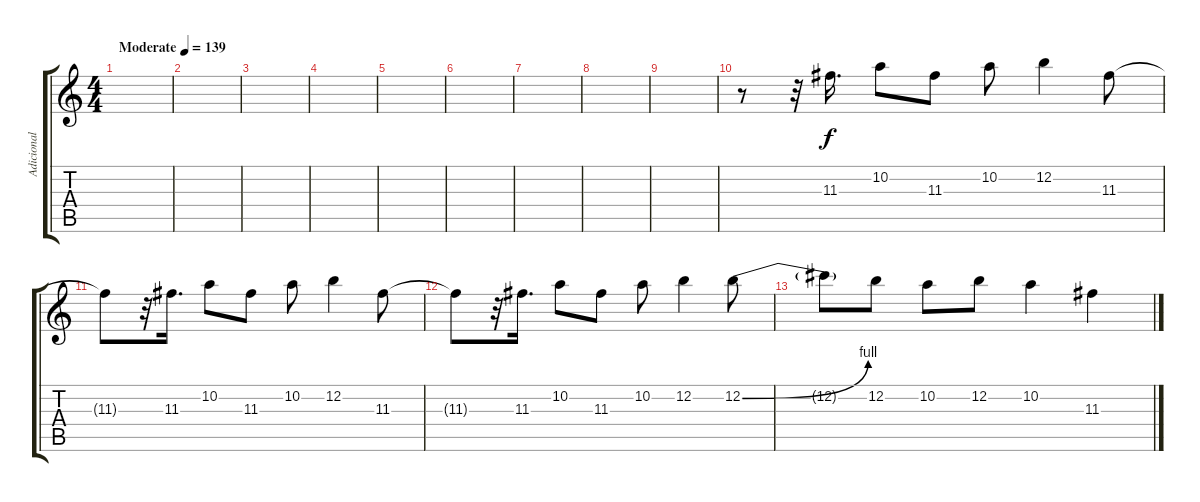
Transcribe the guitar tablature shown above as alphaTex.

\track ("Adicional" "Adicional") {instrument overdrivenguitar}
\staff {score tabs}
\tuning (E4 B3 G3 D3 A2 E2) {hide}
\ts (4 4)
\tempo (139 "Moderate")
\clef g2
\ks c
|
|
|
|
|
|
|
|
|
r.8 r.32 11.3.16{d} 10.2.8 11.3.8 10.2.8 12.2.4 11.3.8 |
11.3{t}.8 r.32 11.3.16{d} 10.2.8 11.3.8 10.2.8 12.2.4 11.3.8 |
11.3{t}.8 r.32 11.3.16{d} 10.2.8 11.3.8 10.2.8 12.2.4 12.2{be (bend 0 0 60 4)}.8 |
12.2{t}.8 12.2.8 10.2.8 12.2.8 10.2.4 11.3.4
